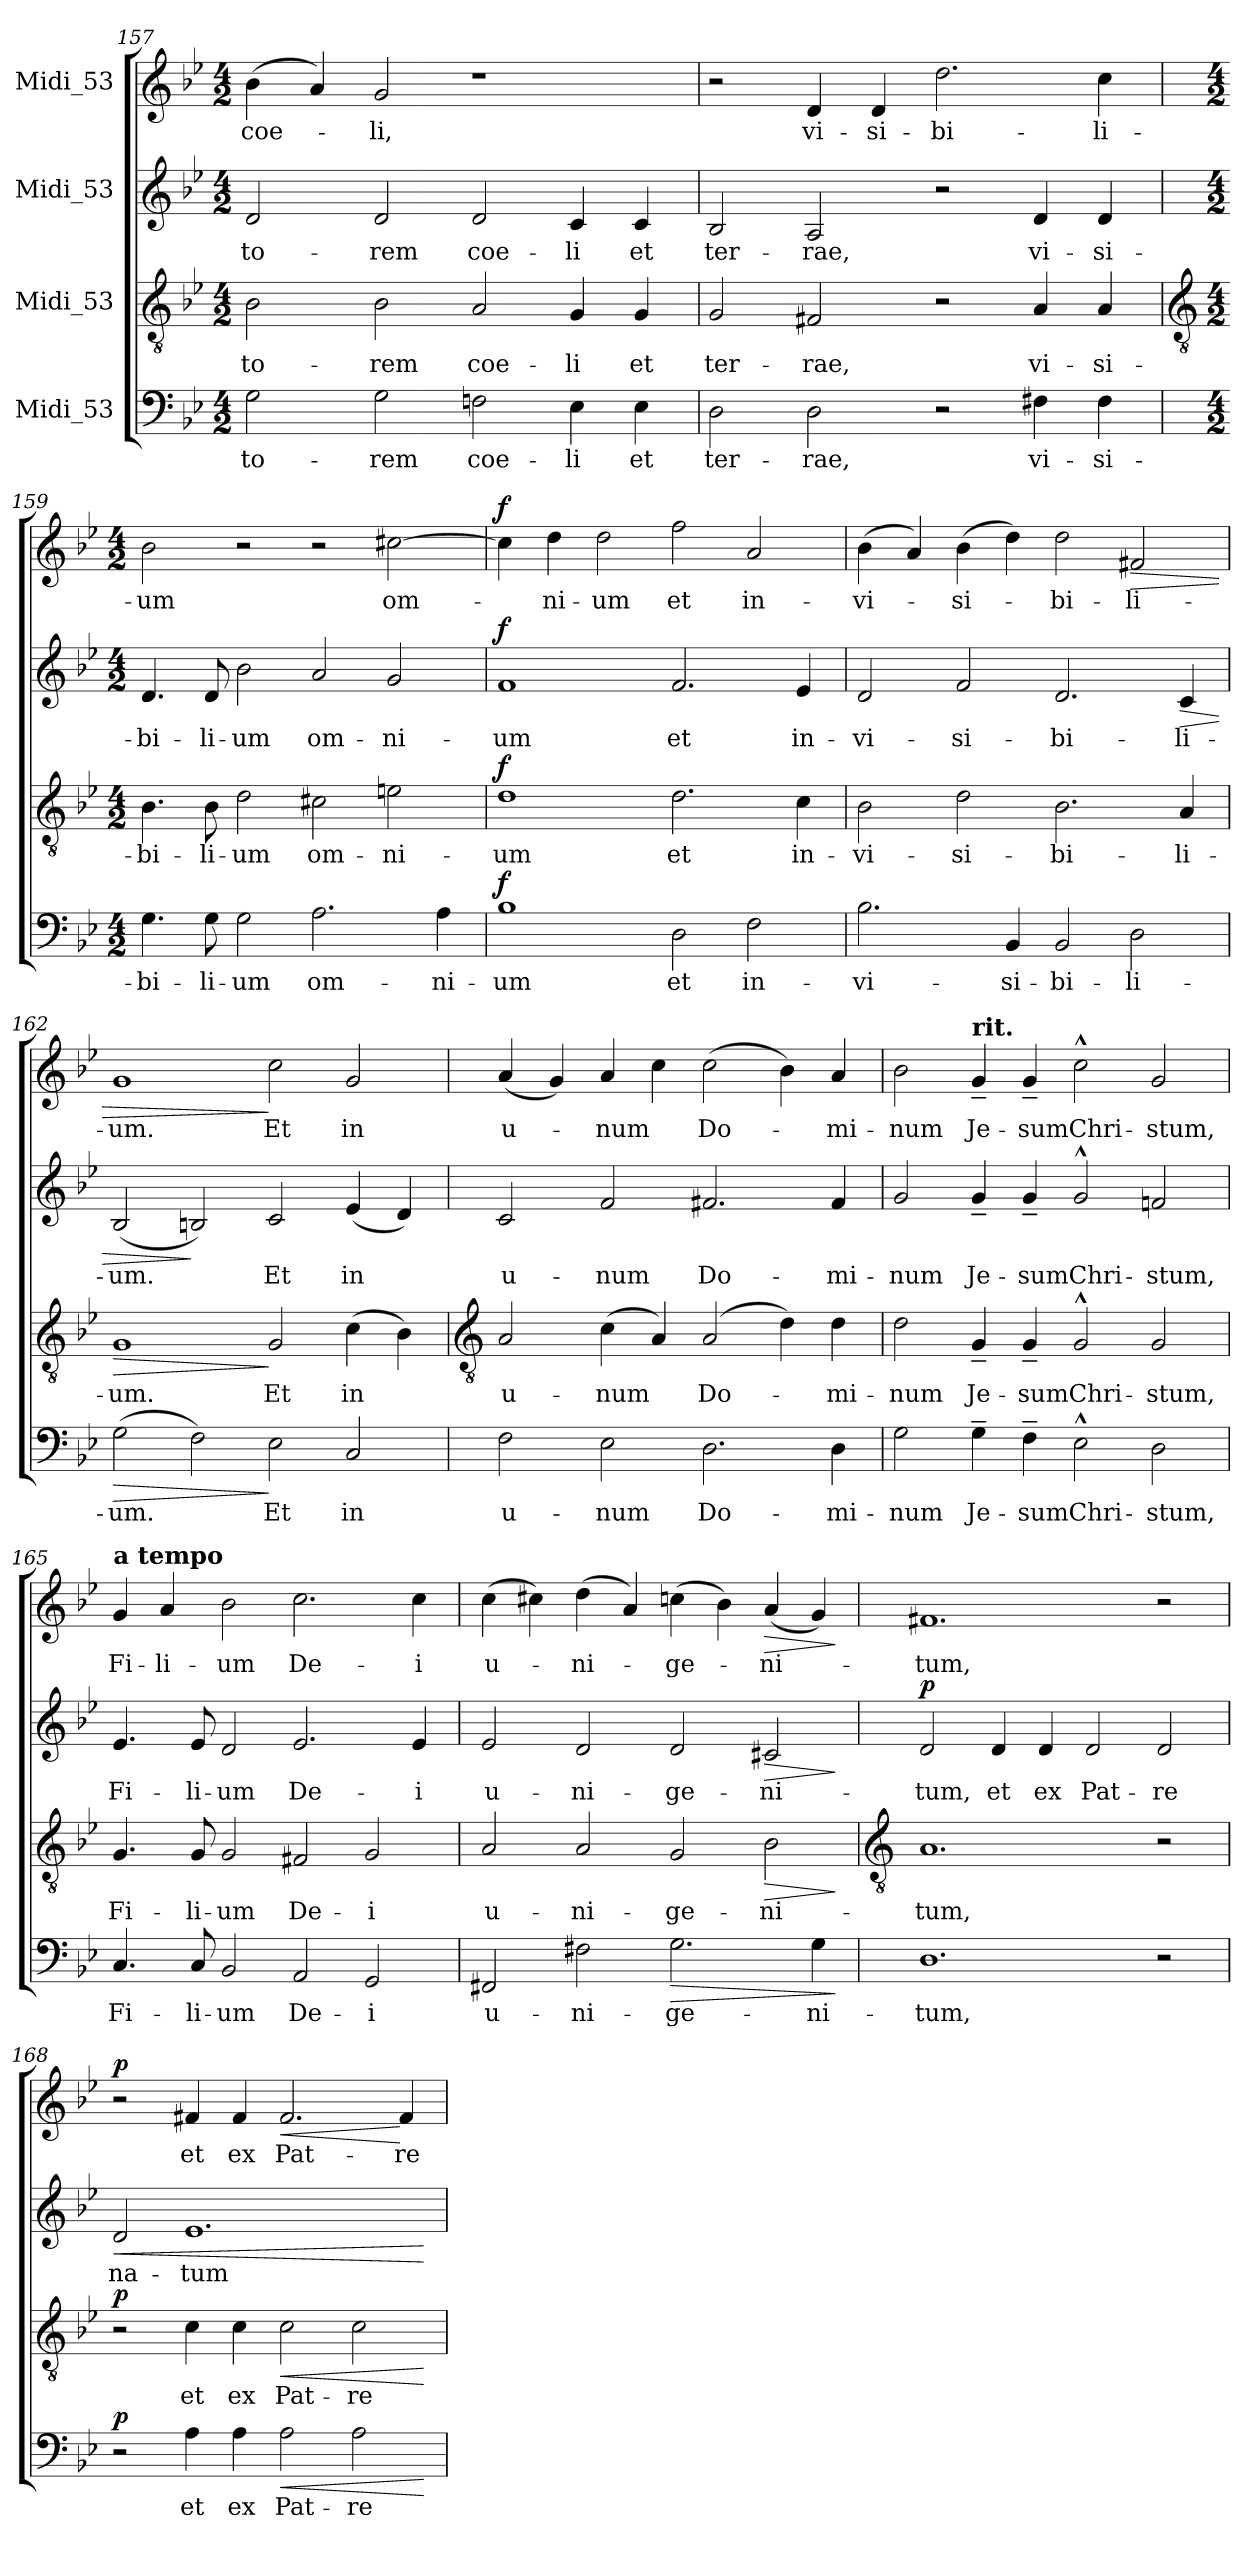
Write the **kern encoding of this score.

**kern	**text	**dynam	**kern	**text	**dynam	**kern	**text	**dynam	**kern	**text	**dynam
*part4	*part4	*part4	*part3	*part3	*part3	*part2	*part2	*part2	*part1	*part1	*part1
*staff4	*staff4	*staff4	*staff3	*staff3	*staff3	*staff2	*staff2	*staff2	*staff1	*staff1	*staff1
*I"Midi_53	*	*	*I"Midi_53	*	*	*I"Midi_53	*	*	*I"Midi_53	*	*
*clefF4	*	*	*clefGv2	*	*	*clefG2	*	*	*clefG2	*	*
*k[b-e-]	*	*	*k[b-e-]	*	*	*k[b-e-]	*	*	*k[b-e-]	*	*
*B-:	*	*	*B-:	*	*	*B-:	*	*	*B-:	*	*
*M4/2	*	*	*M4/2	*	*	*M4/2	*	*	*M4/2	*	*
=157	=157	=157	=157	=157	=157	=157	=157	=157	=157	=157	=157
!	!LO:LY:b	!	!	!LO:LY:b	!	!	!LO:LY:b	!	!	!LO:LY:b	!
2G\	-to-	.	2B-\	-to-	.	2d/	-to-	.	(<4b-\	coe-	.
.	.	.	.	.	.	.	.	.	4a/)	.	.
!	!LO:LY:b	!	!	!LO:LY:b	!	!	!LO:LY:b	!	!	!LO:LY:b	!
2G\	-rem	.	2B-\	-rem	.	2d/	-rem	.	2g/	-li,	.
!	!LO:LY:b	!	!	!LO:LY:b	!	!	!LO:LY:b	!	!	!	!
2Fn\	coe-	.	2A/	coe-	.	2d/	coe-	.	1r	.	.
!	!LO:LY:b	!	!	!LO:LY:b	!	!	!LO:LY:b	!	!	!	!
4E-\	-li	.	4G/	-li	.	4c/	-li	.	.	.	.
!	!LO:LY:b	!	!	!LO:LY:b	!	!	!LO:LY:b	!	!	!	!
4E-\	et	.	4G/	et	.	4c/	et	.	.	.	.
=158	=158	=158	=158	=158	=158	=158	=158	=158	=158	=158	=158
!	!LO:LY:b	!	!	!LO:LY:b	!	!	!LO:LY:b	!	!	!	!
2D\	ter-	.	2G/	ter-	.	2B-/	ter-	.	2r	.	.
!	!LO:LY:b	!	!	!LO:LY:b	!	!	!LO:LY:b	!	!	!LO:LY:b	!
2D\	-rae,	.	2F#X/	-rae,	.	2A/	-rae,	.	4d/	vi-	.
!	!	!	!	!	!	!	!	!	!	!LO:LY:b	!
.	.	.	.	.	.	.	.	.	4d/	-si-	.
!	!	!	!	!	!	!	!	!	!	!LO:LY:b	!
2r	.	.	2r	.	.	2r	.	.	2.dd\	-bi-	.
!	!LO:LY:b	!	!	!LO:LY:b	!	!	!LO:LY:b	!	!	!	!
4F#X\	vi-	.	4A/	vi-	.	4d/	vi-	.	.	.	.
!	!LO:LY:b	!	!	!LO:LY:b	!	!	!LO:LY:b	!	!	!LO:LY:b	!
4F#\	-si-	.	4A/	-si-	.	4d/	-si-	.	4cc\	-li-	.
!!LO:LB:g=z
=159	=159	=159	=159	=159	=159	=159	=159	=159	=159	=159	=159
*	*	*	*clefGv2	*	*	*	*	*	*	*	*
*M4/2	*	*	*M4/2	*	*	*M4/2	*	*	*M4/2	*	*
!	!LO:LY:b	!	!	!LO:LY:b	!	!	!LO:LY:b	!	!	!LO:LY:b	!
4.G\	-bi-	.	4.B-\	-bi-	.	4.d/	-bi-	.	2b-\	-um	.
!	!LO:LY:b	!	!	!LO:LY:b	!	!	!LO:LY:b	!	!	!	!
8G\	-li-	.	8B-\	-li-	.	8d/	-li-	.	.	.	.
!	!LO:LY:b	!	!	!LO:LY:b	!	!	!LO:LY:b	!	!	!	!
2G\	-um	.	2d\	-um	.	2b-\	-um	.	2r	.	.
!	!LO:LY:b	!	!	!LO:LY:b	!	!	!LO:LY:b	!	!	!	!
2.A\	om-	.	2c#X\	om-	.	2a/	om-	.	2r	.	.
!	!	!	!	!LO:LY:b	!	!	!LO:LY:b	!	!	!LO:LY:b	!
.	.	.	2en\	-ni-	.	2g/	-ni-	.	[2cc#X\	om-	.
!	!LO:LY:b	!	!	!	!	!	!	!	!	!	!
4A\	-ni-	.	.	.	.	.	.	.	.	.	.
=160	=160	=160	=160	=160	=160	=160	=160	=160	=160	=160	=160
!	!LO:LY:b	!LO:DY:a	!	!LO:LY:b	!LO:DY:a	!	!LO:LY:b	!LO:DY:a	!	!	!LO:DY:a
1B-	-um	f	1d	-um	f	1f	-um	f	4cc#\]	.	f
!	!	!	!	!	!	!	!	!	!	!LO:LY:b	!
.	.	.	.	.	.	.	.	.	4dd\	-ni-	.
!	!	!	!	!	!	!	!	!	!	!LO:LY:b	!
.	.	.	.	.	.	.	.	.	2dd\	-um	.
!	!LO:LY:b	!	!	!LO:LY:b	!	!	!LO:LY:b	!	!	!LO:LY:b	!
2D\	et	.	2.d\	et	.	2.f/	et	.	2ff\	et	.
!	!LO:LY:b	!	!	!	!	!	!	!	!	!LO:LY:b	!
2F\	in-	.	.	.	.	.	.	.	2a/	in-	.
!	!	!	!	!LO:LY:b	!	!	!LO:LY:b	!	!	!	!
.	.	.	4c\	in-	.	4e-/	in-	.	.	.	.
=161	=161	=161	=161	=161	=161	=161	=161	=161	=161	=161	=161
!	!LO:LY:b	!	!	!LO:LY:b	!	!	!LO:LY:b	!	!	!LO:LY:b	!
2.B-\	-vi-	.	2B-\	-vi-	.	2d/	-vi-	.	(<4b-\	-vi-	.
.	.	.	.	.	.	.	.	.	4a/)	.	.
!	!	!	!	!LO:LY:b	!	!	!LO:LY:b	!	!	!LO:LY:b	!
.	.	.	2d\	-si-	.	2f/	-si-	.	(>4b-\	-si-	.
!	!LO:LY:b	!	!	!	!	!	!	!	!	!	!
4BB-/	-si-	.	.	.	.	.	.	.	4dd\)	.	.
!	!LO:LY:b	!	!	!LO:LY:b	!	!	!LO:LY:b	!	!	!LO:LY:b	!
2BB-/	-bi-	.	2.B-\	-bi-	.	2.d/	-bi-	.	2dd\	-bi-	.
!	!LO:LY:b	!	!	!	!	!	!	!	!	!LO:LY:b	!LO:HP:b
2D\	-li-	.	.	.	.	.	.	.	2f#X/	-li-	>
!	!	!	!	!LO:LY:b	!	!	!LO:LY:b	!LO:HP:b	!	!	!
.	.	.	4A/	-li-	.	4c/	-li-	>	.	.	.
=162	=162	=162	=162	=162	=162	=162	=162	=162	=162	=162	=162
!	!LO:LY:b	!LO:HP:b	!	!LO:LY:b	!LO:HP:b	!	!LO:LY:b	!	!	!LO:LY:b	!
(>2G\	-um.	>	1G	-um.	>	(<2B-/	-um.	.	1g	-um.	.
2F\)	.	.	.	.	.	2Bn/)	.	]	.	.	.
!	!LO:LY:b	!	!	!LO:LY:b	!	!	!LO:LY:b	!	!	!LO:LY:b	!
2E-\	Et	]	2G/	Et	]	2c/	Et	.	2cc\	Et	]
!	!LO:LY:b	!	!	!LO:LY:b	!	!	!LO:LY:b	!	!	!LO:LY:b	!
2C/	in	.	(>4c\	in	.	(<4e-/	in	.	2g/	in	.
.	.	.	4B-\)	.	.	4d/)	.	.	.	.	.
!!LO:LB:g=z
=163	=163	=163	=163	=163	=163	=163	=163	=163	=163	=163	=163
*	*	*	*clefGv2	*	*	*	*	*	*	*	*
!	!LO:LY:b	!	!	!LO:LY:b	!	!	!LO:LY:b	!	!	!LO:LY:b	!
2F\	u-	.	2A/	u-	.	2c/	u-	.	(<4a/	u-	.
.	.	.	.	.	.	.	.	.	4g/)	.	.
!	!LO:LY:b	!	!	!LO:LY:b	!	!	!LO:LY:b	!	!	!LO:LY:b	!
2E-\	-num	.	(<4c\	-num	.	2f/	-num	.	4a/	-num	.
.	.	.	4A/)	.	.	.	.	.	4cc\	.	.
!	!LO:LY:b	!	!	!LO:LY:b	!	!	!LO:LY:b	!	!	!LO:LY:b	!
2.D\	Do-	.	(2A/	Do-	.	2.f#X/	Do-	.	(>2cc\	Do-	.
.	.	.	4d\)	.	.	.	.	.	4b-\)	.	.
!	!LO:LY:b	!	!	!LO:LY:b	!	!	!LO:LY:b	!	!	!LO:LY:b	!
4D\	-mi-	.	4d\	-mi-	.	4f#/	-mi-	.	4a/	-mi-	.
=164	=164	=164	=164	=164	=164	=164	=164	=164	=164	=164	=164
!	!LO:LY:b	!	!	!LO:LY:b	!	!	!LO:LY:b	!	!	!LO:LY:b	!
2G\	-num	.	2d\	-num	.	2g/	-num	.	2b-\	-num	.
!	!	!	!	!	!	!	!	!	!LO:TX:a:B:t=rit.	!	!
!	!LO:LY:b	!	!	!LO:LY:b	!	!	!LO:LY:b	!	!	!LO:LY:b	!
4G~\	Je-	.	4G~/	Je-	.	4g~/	Je-	.	4g~/	Je-	.
!	!LO:LY:b	!	!	!LO:LY:b	!	!	!LO:LY:b	!	!	!LO:LY:b	!
4F~\	-sum	.	4G~/	-sum	.	4g~/	-sum	.	4g~/	-sum	.
!	!LO:LY:b	!	!	!LO:LY:b	!	!	!LO:LY:b	!	!	!LO:LY:b	!
2E-^^\	Chri-	.	2G^^/	Chri-	.	2g^^/	Chri-	.	2cc^^\	Chri-	.
!	!LO:LY:b	!	!	!LO:LY:b	!	!	!LO:LY:b	!	!	!LO:LY:b	!
2D\	-stum,	.	2G/	-stum,	.	2fn/	-stum,	.	2g/	-stum,	.
=165	=165	=165	=165	=165	=165	=165	=165	=165	=165	=165	=165
!	!	!	!	!	!	!	!	!	!LO:TX:a:B:t=a tempo	!	!
!	!LO:LY:b	!	!	!LO:LY:b	!	!	!LO:LY:b	!	!	!LO:LY:b	!
4.C/	Fi-	.	4.G/	Fi-	.	4.e-/	Fi-	.	4g/	Fi-	.
!	!	!	!	!	!	!	!	!	!	!LO:LY:b	!
.	.	.	.	.	.	.	.	.	4a/	-li-	.
!	!LO:LY:b	!	!	!LO:LY:b	!	!	!LO:LY:b	!	!	!	!
8C/	-li-	.	8G/	-li-	.	8e-/	-li-	.	.	.	.
!	!LO:LY:b	!	!	!LO:LY:b	!	!	!LO:LY:b	!	!	!LO:LY:b	!
2BB-/	-um	.	2G/	-um	.	2d/	-um	.	2b-\	-um	.
!	!LO:LY:b	!	!	!LO:LY:b	!	!	!LO:LY:b	!	!	!LO:LY:b	!
2AA/	De-	.	2F#X/	De-	.	2.e-/	De-	.	2.cc\	De-	.
!	!LO:LY:b	!	!	!LO:LY:b	!	!	!	!	!	!	!
2GG/	-i	.	2G/	-i	.	.	.	.	.	.	.
!	!	!	!	!	!	!	!LO:LY:b	!	!	!LO:LY:b	!
.	.	.	.	.	.	4e-/	-i	.	4cc\	-i	.
=166	=166	=166	=166	=166	=166	=166	=166	=166	=166	=166	=166
!	!LO:LY:b	!	!	!LO:LY:b	!	!	!LO:LY:b	!	!	!LO:LY:b	!
2FF#X/	u-	.	2A/	u-	.	2e-/	u-	.	(>4cc\	u-	.
.	.	.	.	.	.	.	.	.	4cc#X\)	.	.
!	!LO:LY:b	!	!	!LO:LY:b	!	!	!LO:LY:b	!	!	!LO:LY:b	!
2F#X\	-ni-	.	2A/	-ni-	.	2d/	-ni-	.	(4dd\	-ni-	.
.	.	.	.	.	.	.	.	.	4a/)	.	.
!	!LO:LY:b	!LO:HP:b	!	!LO:LY:b	!	!	!LO:LY:b	!	!	!LO:LY:b	!
2.G\	-ge-	>	2G/	-ge-	.	2d/	-ge-	.	(>4ccn\	-ge-	.
.	.	.	.	.	.	.	.	.	4b-\)	.	.
!	!	!	!	!LO:LY:b	!LO:HP:b	!	!LO:LY:b	!LO:HP:b	!	!LO:LY:b	!LO:HP:b
.	.	.	2B-\	-ni-	>	2c#X/	-ni-	>	(<4a/	-ni-	>
!	!LO:LY:b	!	!	!	!	!	!	!	!	!	!
4G\	-ni-	.	.	.	.	.	.	.	4g/)	.	.
.	.	]	.	.	]	.	.	]	.	.	]
!!LO:LB:g=z
=167	=167	=167	=167	=167	=167	=167	=167	=167	=167	=167	=167
*	*	*	*clefGv2	*	*	*	*	*	*	*	*
!	!LO:LY:b	!	!	!LO:LY:b	!	!	!LO:LY:b	!LO:DY:a	!	!LO:LY:b	!
1.D	-tum,	.	1.A	-tum,	.	2d/	-tum,	p	1.f#X	-tum,	.
!	!	!	!	!	!	!	!LO:LY:b	!	!	!	!
.	.	.	.	.	.	4d/	et	.	.	.	.
!	!	!	!	!	!	!	!LO:LY:b	!	!	!	!
.	.	.	.	.	.	4d/	ex	.	.	.	.
!	!	!	!	!	!	!	!LO:LY:b	!	!	!	!
.	.	.	.	.	.	2d/	Pat-	.	.	.	.
!	!	!	!	!	!	!	!LO:LY:b	!	!	!	!
2r	.	.	2r	.	.	2d/	-re	.	2r	.	.
=168	=168	=168	=168	=168	=168	=168	=168	=168	=168	=168	=168
!	!	!LO:DY:a	!	!	!LO:DY:a	!	!LO:LY:b	!LO:HP:b	!	!	!LO:DY:a
2r	.	p	2r	.	p	2d/	na-	<	2r	.	p
!	!LO:LY:b	!	!	!LO:LY:b	!	!	!LO:LY:b	!	!	!LO:LY:b	!
4A\	et	.	4c\	et	.	1.e-	-tum	.	4f#X/	et	.
!	!LO:LY:b	!	!	!LO:LY:b	!	!	!	!	!	!LO:LY:b	!
4A\	ex	.	4c\	ex	.	.	.	.	4f#/	ex	.
!	!LO:LY:b	!LO:HP:b	!	!LO:LY:b	!LO:HP:b	!	!	!	!	!LO:LY:b	!LO:HP:b
2A\	Pat-	<	2c\	Pat-	<	.	.	.	2.f#/	Pat-	<
!	!LO:LY:b	!	!	!LO:LY:b	!	!	!	!	!	!	!
2A\	-re	.	2c\	-re	.	.	.	.	.	.	.
!	!	!	!	!	!	!	!	!	!	!LO:LY:b	!
.	.	.	.	.	.	.	.	.	4f#/	-re	[
.	.	[	.	.	[	.	.	[	.	.	.
=	=	=	=	=	=	=	=	=	=	=	=
*-	*-	*-	*-	*-	*-	*-	*-	*-	*-	*-	*-
